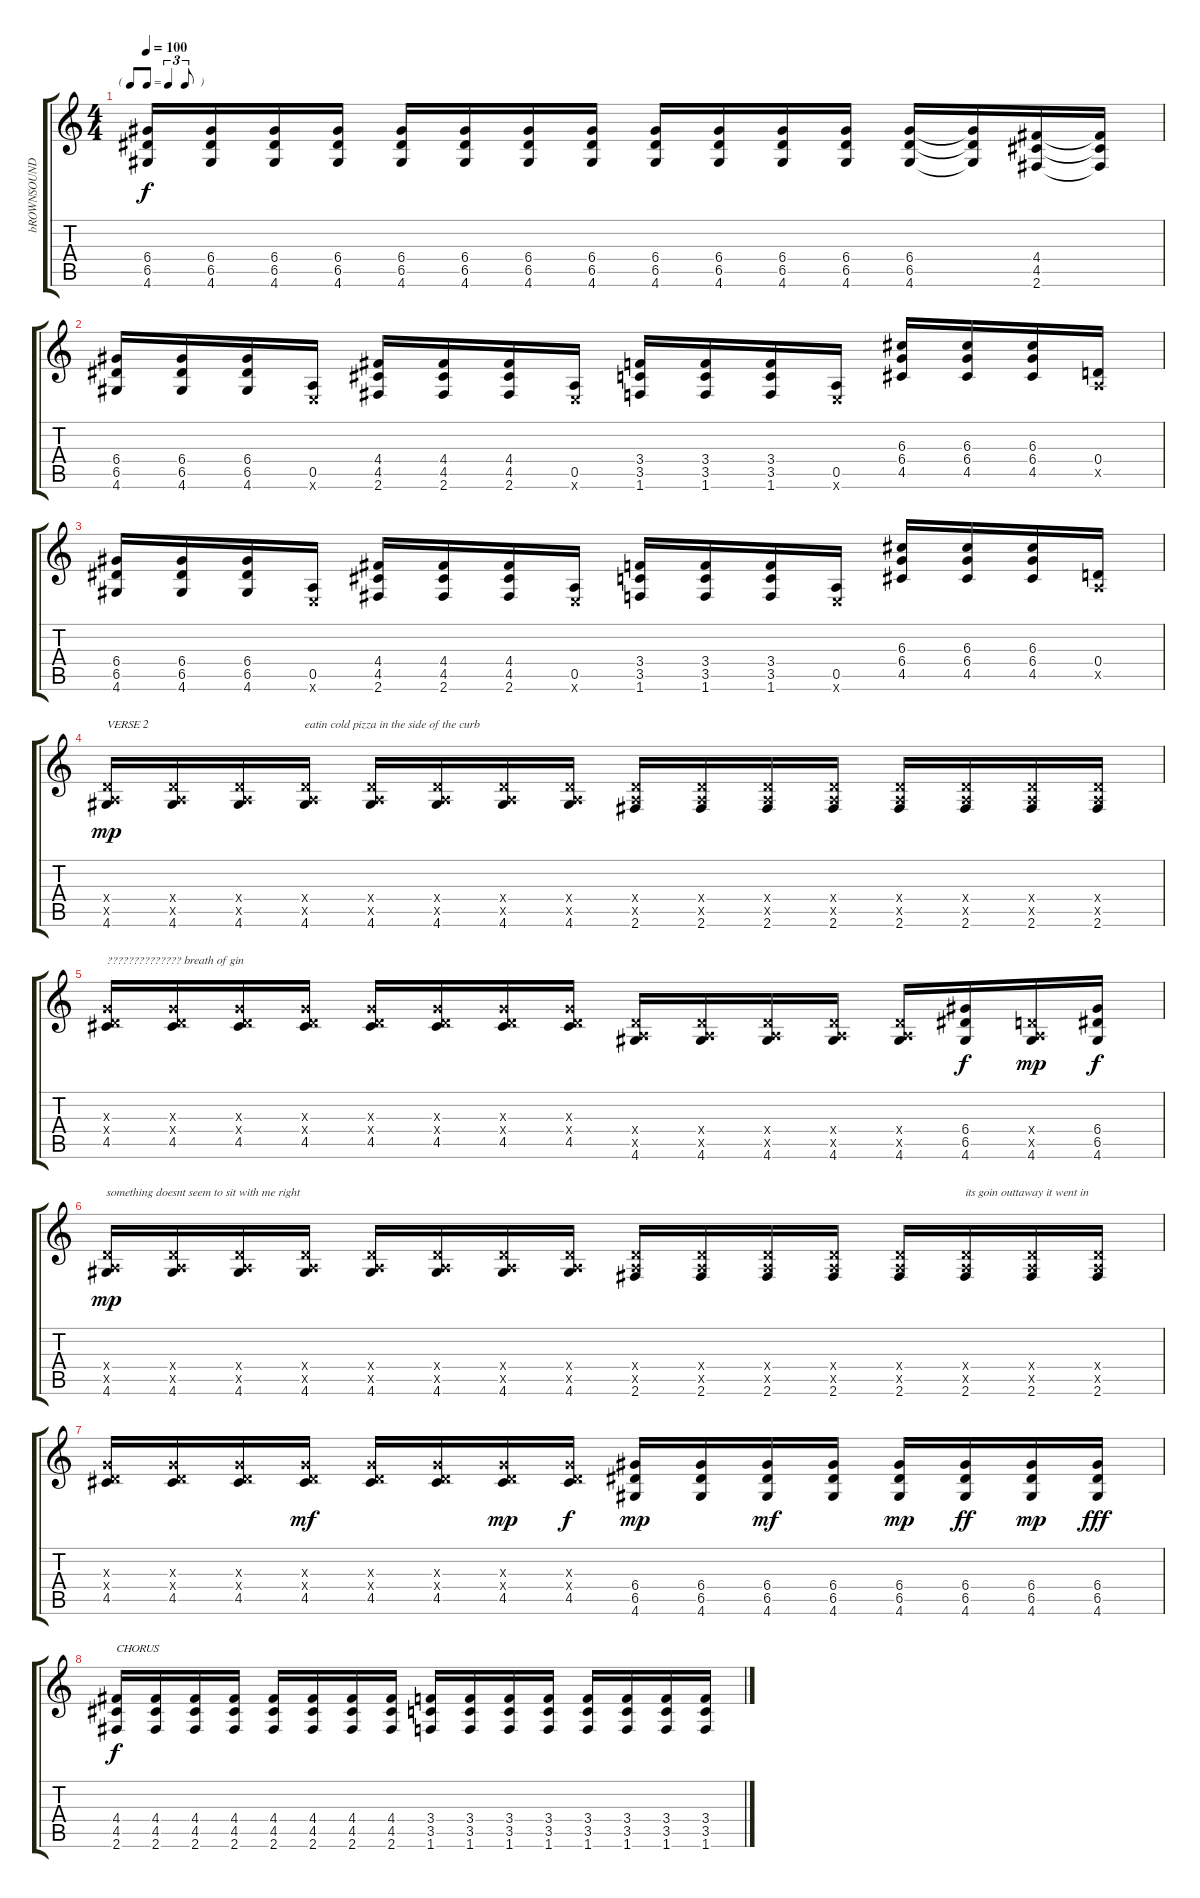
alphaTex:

\track ("bROWNSOUND" "bROWNSOUND") {instrument distortionguitar}
\staff {score tabs}
\tuning (E4 B3 G3 D3 A2 E2) {hide}
\ts (4 4)
\tf triplet8th
\tempo 100
\clef g2
\ks c
(6.4 6.5 4.6).16{dy f} (6.4 6.5 4.6).16 (6.4 6.5 4.6).16 (6.4 6.5 4.6).16 (6.4 6.5 4.6).16 (6.4 6.5 4.6).16 (6.4 6.5 4.6).16 (6.4 6.5 4.6).16 (6.4 6.5 4.6).16 (6.4 6.5 4.6).16 (6.4 6.5 4.6).16 (6.4 6.5 4.6).16 (6.4 6.5 4.6).16 (6.4{t} 6.5{t} 4.6{t}).16 (4.4 4.5 2.6).16 (4.4{t} 4.5{t} 2.6{t}).16 |
(6.4 6.5 4.6).16 (6.4 6.5 4.6).16 (6.4 6.5 4.6).16 (0.5 0.6{x}).16 (4.4 4.5 2.6).16 (4.4 4.5 2.6).16 (4.4 4.5 2.6).16 (0.5 0.6{x}).16 (3.4 3.5 1.6).16 (3.4 3.5 1.6).16 (3.4 3.5 1.6).16 (0.5 0.6{x}).16 (6.3 6.4 4.5).16 (6.3 6.4 4.5).16 (6.3 6.4 4.5).16 (0.4 0.5{x}).16 |
(6.4 6.5 4.6).16 (6.4 6.5 4.6).16 (6.4 6.5 4.6).16 (0.5 0.6{x}).16 (4.4 4.5 2.6).16 (4.4 4.5 2.6).16 (4.4 4.5 2.6).16 (0.5 0.6{x}).16 (3.4 3.5 1.6).16 (3.4 3.5 1.6).16 (3.4 3.5 1.6).16 (0.5 0.6{x}).16 (6.3 6.4 4.5).16 (6.3 6.4 4.5).16 (6.3 6.4 4.5).16 (0.4 0.5{x}).16 |
(0.4{x} 0.5{x} 4.6).16{txt "VERSE 2" dy mp} (0.4{x} 0.5{x} 4.6).16 (0.4{x} 0.5{x} 4.6).16 (0.4{x} 0.5{x} 4.6).16{txt "eatin cold pizza in the side of the curb"} (0.4{x} 0.5{x} 4.6).16 (0.4{x} 0.5{x} 4.6).16 (0.4{x} 0.5{x} 4.6).16 (0.4{x} 0.5{x} 4.6).16 (0.4{x} 0.5{x} 2.6).16 (0.4{x} 0.5{x} 2.6).16 (0.4{x} 0.5{x} 2.6).16 (0.4{x} 0.5{x} 2.6).16 (0.4{x} 0.5{x} 2.6).16 (0.4{x} 0.5{x} 2.6).16 (0.4{x} 0.5{x} 2.6).16 (0.4{x} 0.5{x} 2.6).16 |
(0.3{x} 0.4{x} 4.5).16{txt "?????????????? breath of gin"} (0.3{x} 0.4{x} 4.5).16 (0.3{x} 0.4{x} 4.5).16 (0.3{x} 0.4{x} 4.5).16 (0.3{x} 0.4{x} 4.5).16 (0.3{x} 0.4{x} 4.5).16 (0.3{x} 0.4{x} 4.5).16 (0.3{x} 0.4{x} 4.5).16 (0.4{x} 0.5{x} 4.6).16 (0.4{x} 0.5{x} 4.6).16 (0.4{x} 0.5{x} 4.6).16 (0.4{x} 0.5{x} 4.6).16 (0.4{x} 0.5{x} 4.6).16 (6.4 6.5 4.6).16{dy f} (0.4{x} 0.5{x} 4.6).16{dy mp} (6.4 6.5 4.6).16{dy f} |
(0.4{x} 0.5{x} 4.6).16{txt "something doesnt seem to sit with me right" dy mp} (0.4{x} 0.5{x} 4.6).16 (0.4{x} 0.5{x} 4.6).16 (0.4{x} 0.5{x} 4.6).16 (0.4{x} 0.5{x} 4.6).16 (0.4{x} 0.5{x} 4.6).16 (0.4{x} 0.5{x} 4.6).16 (0.4{x} 0.5{x} 4.6).16 (0.4{x} 0.5{x} 2.6).16 (0.4{x} 0.5{x} 2.6).16 (0.4{x} 0.5{x} 2.6).16 (0.4{x} 0.5{x} 2.6).16 (0.4{x} 0.5{x} 2.6).16 (0.4{x} 0.5{x} 2.6).16{txt "its goin outtaway it went in"} (0.4{x} 0.5{x} 2.6).16 (0.4{x} 0.5{x} 2.6).16 |
(0.3{x} 0.4{x} 4.5).16 (0.3{x} 0.4{x} 4.5).16 (0.3{x} 0.4{x} 4.5).16 (0.3{x} 0.4{x} 4.5).16{dy mf} (0.3{x} 0.4{x} 4.5).16 (0.3{x} 0.4{x} 4.5).16 (0.3{x} 0.4{x} 4.5).16{dy mp} (0.3{x} 0.4{x} 4.5).16{dy f} (6.4 6.5 4.6).16{dy mp} (6.4 6.5 4.6).16 (6.4 6.5 4.6).16{dy mf} (6.4 6.5 4.6).16 (6.4 6.5 4.6).16{dy mp} (6.4 6.5 4.6).16{dy ff} (6.4 6.5 4.6).16{dy mp} (6.4 6.5 4.6).16{dy fff} |
(4.4 4.5 2.6).16{txt "CHORUS" dy f} (4.4 4.5 2.6).16 (4.4 4.5 2.6).16 (4.4 4.5 2.6).16 (4.4 4.5 2.6).16 (4.4 4.5 2.6).16 (4.4 4.5 2.6).16 (4.4 4.5 2.6).16 (3.4 3.5 1.6).16 (3.4 3.5 1.6).16 (3.4 3.5 1.6).16 (3.4 3.5 1.6).16 (3.4 3.5 1.6).16 (3.4 3.5 1.6).16 (3.4 3.5 1.6).16 (3.4 3.5 1.6).16
